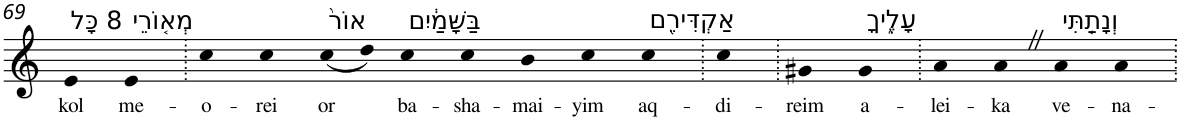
**kern	**text
*part1	*part1
*staff1	*staff1
*I"Piano	*
*I'Pno	*
!!LO:PB:g=z
*clefG2	*
*k[]	*
=69	=69
!LO:TX:a:t=8 כָּל	!
!	!LO:LY:b
4e	kol
!LO:TX:a:t=מְא֤וֹרֵי	!
!	!LO:LY:b
4e	me-
=70.	=70.
!	!LO:LY:b
4cc	-o-
!	!LO:LY:b
4cc	-rei
!LO:TX:a:t=אוֹר֙	!
!	!LO:LY:b
(<8cc	or
8dd)	.
!LO:TX:a:t=בַּשָּׁמַ֔יִם	!
!	!LO:LY:b
4cc	ba-
!	!LO:LY:b
4cc	-sha-
!	!LO:LY:b
4b	-mai-
!	!LO:LY:b
4cc	-yim
!LO:TX:a:t=אַקְדִּירֵ֖ם	!
!	!LO:LY:b
4cc	aq-
=71.	=71.
!	!LO:LY:b
4cc	-di-
=72.	=72.
!	!LO:LY:b
4g#X	-reim
!LO:TX:a:t=עָלֶ֑יךָ	!
!	!LO:LY:b
4g#	a-
=73.	=73.
!	!LO:LY:b
4a	-lei-
!	!LO:LY:b
4aZ	-ka
!LO:TX:a:t=וְנָתַ֤תִּי	!
!	!LO:LY:b
4a	ve-
!	!LO:LY:b
4a	-na-
=.	=.
*-	*-
